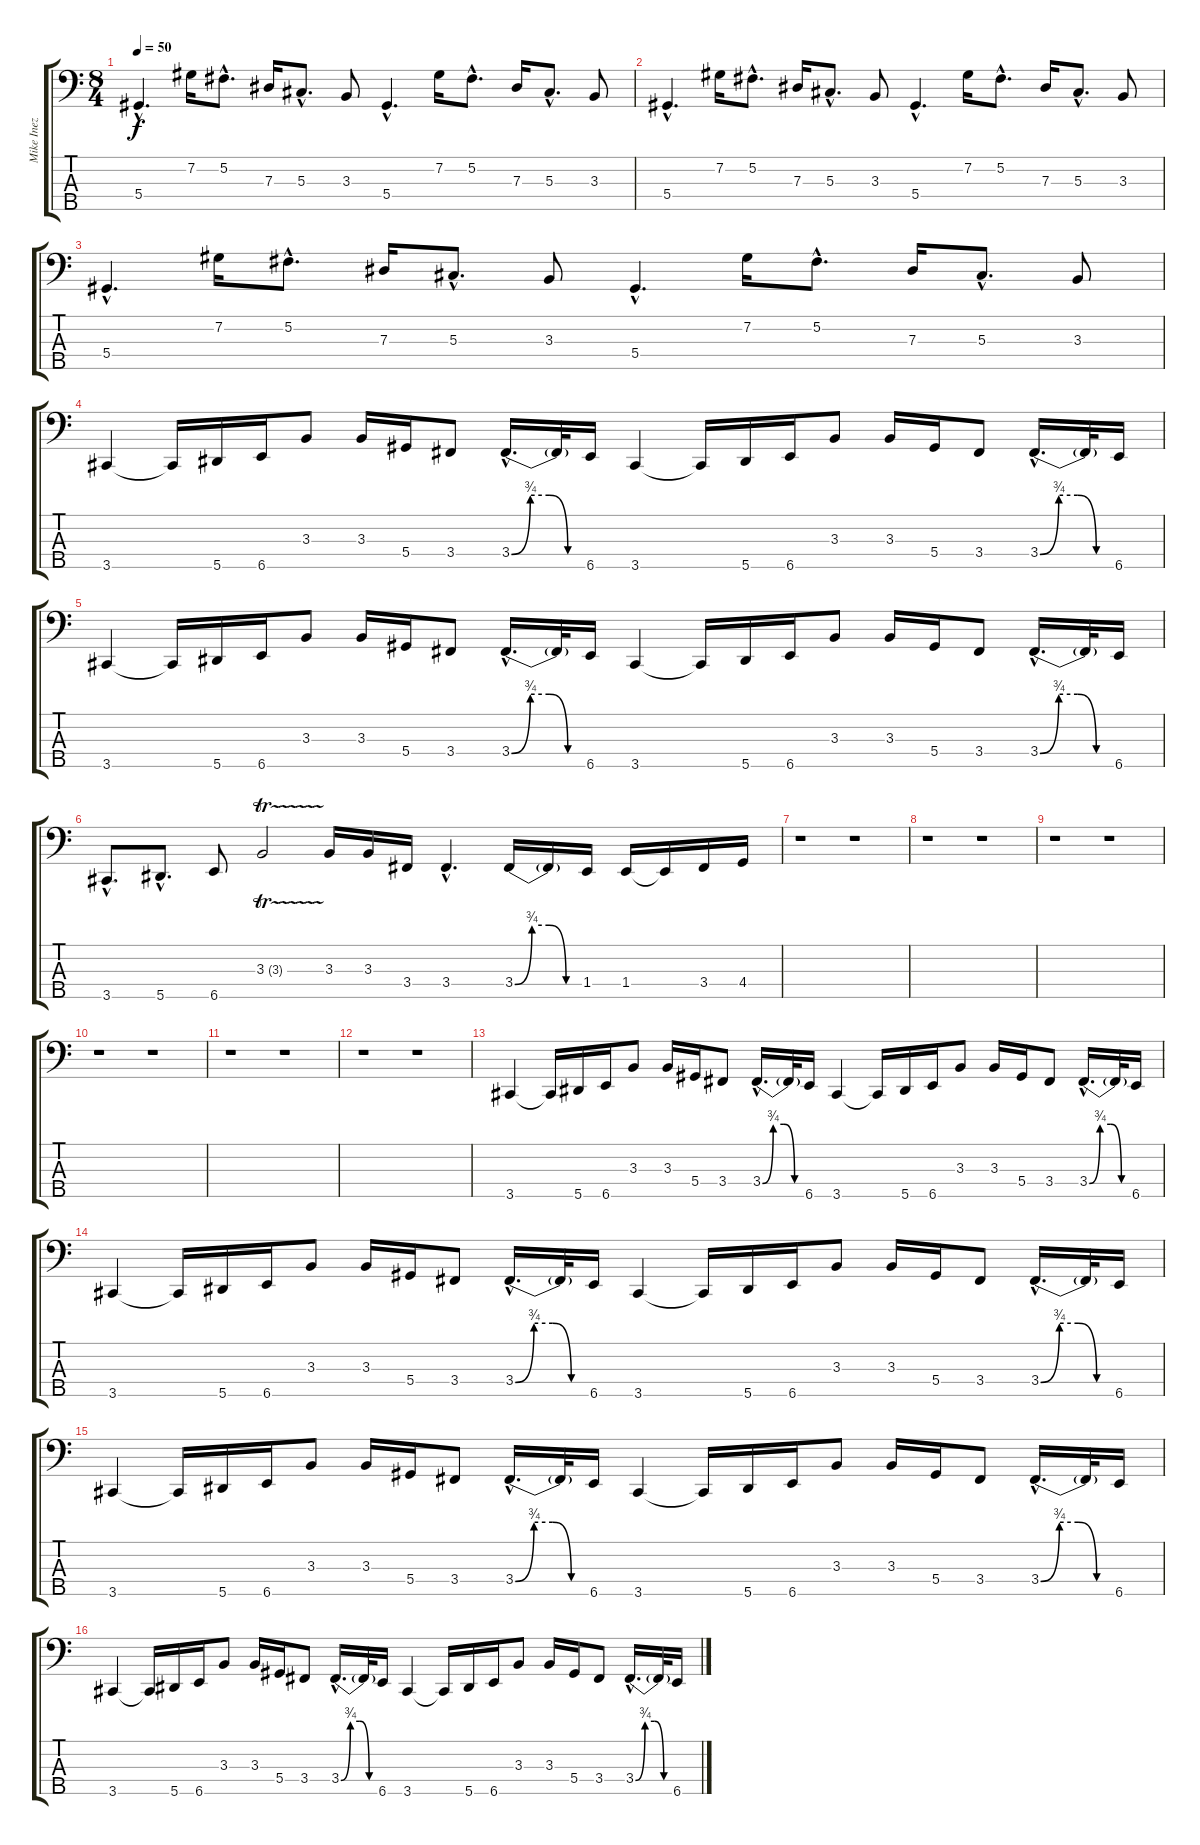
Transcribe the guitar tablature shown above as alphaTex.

\track ("Mike Inez Elect. Bass" "Mike Inez ") {instrument electricbassfinger}
\staff {score tabs}
\tuning (Gb2 Db2 Ab1 Eb1 Bb0) {hide}
\ts (8 4)
\tempo 50
\clef f4
\ks c
5.4{hac}.4{d dy f} 7.2.16 5.2{hac}.8{d} 7.3.16 5.3{hac}.8{d} 3.3.8 5.4{hac}.4{d} 7.2.16 5.2{hac}.8{d} 7.3.16 5.3{hac}.8{d} 3.3.8 |
5.4{hac}.4{d} 7.2.16 5.2{hac}.8{d} 7.3.16 5.3{hac}.8{d} 3.3.8 5.4{hac}.4{d} 7.2.16 5.2{hac}.8{d} 7.3.16 5.3{hac}.8{d} 3.3.8 |
5.4{hac}.4{d} 7.2.16 5.2{hac}.8{d} 7.3.16 5.3{hac}.8{d} 3.3.8 5.4{hac}.4{d} 7.2.16 5.2{hac}.8{d} 7.3.16 5.3{hac}.8{d} 3.3.8 |
3.5.4 3.5{t}.16 5.5.16 6.5.16 3.3.8 3.3.16 5.4.16 3.4.8 3.4{be (custom 0 0 15 3 30 3 45 0 60 0) hac}.16{d} 3.4{t}.32 6.5.16 3.5.4 3.5{t}.16 5.5.16 6.5.16 3.3.8 3.3.16 5.4.16 3.4.8 3.4{be (custom 0 0 15 3 30 3 45 0 60 0) hac}.16{d} 3.4{t}.32 6.5.16 |
3.5.4 3.5{t}.16 5.5.16 6.5.16 3.3.8 3.3.16 5.4.16 3.4.8 3.4{be (custom 0 0 15 3 30 3 45 0 60 0) hac}.16{d} 3.4{t}.32 6.5.16 3.5.4 3.5{t}.16 5.5.16 6.5.16 3.3.8 3.3.16 5.4.16 3.4.8 3.4{be (custom 0 0 15 3 30 3 45 0 60 0) hac}.16{d} 3.4{t}.32 6.5.16 |
3.5{hac}.8{d} 5.5{hac}.8{d} 6.5.8 3.3{tr (3 16)}.2 3.3.16 3.3.16 3.4.16 3.4{hac}.4{d} 3.4{be (custom 0 0 15 3 30 3 45 0 60 0)}.16 3.4{t}.16 1.4.16 1.4.16 1.4{t}.16 3.4.16 4.4.16 |
r.1 r.1 |
r.1 r.1 |
r.1 r.1 |
r.1 r.1 |
r.1 r.1 |
r.1 r.1 |
3.5.4 3.5{t}.16 5.5.16 6.5.16 3.3.8 3.3.16 5.4.16 3.4.8 3.4{be (custom 0 0 15 3 30 3 45 0 60 0) hac}.16{d} 3.4{t}.32 6.5.16 3.5.4 3.5{t}.16 5.5.16 6.5.16 3.3.8 3.3.16 5.4.16 3.4.8 3.4{be (custom 0 0 15 3 30 3 45 0 60 0) hac}.16{d} 3.4{t}.32 6.5.16 |
3.5.4 3.5{t}.16 5.5.16 6.5.16 3.3.8 3.3.16 5.4.16 3.4.8 3.4{be (custom 0 0 15 3 30 3 45 0 60 0) hac}.16{d} 3.4{t}.32 6.5.16 3.5.4 3.5{t}.16 5.5.16 6.5.16 3.3.8 3.3.16 5.4.16 3.4.8 3.4{be (custom 0 0 15 3 30 3 45 0 60 0) hac}.16{d} 3.4{t}.32 6.5.16 |
3.5.4 3.5{t}.16 5.5.16 6.5.16 3.3.8 3.3.16 5.4.16 3.4.8 3.4{be (custom 0 0 15 3 30 3 45 0 60 0) hac}.16{d} 3.4{t}.32 6.5.16 3.5.4 3.5{t}.16 5.5.16 6.5.16 3.3.8 3.3.16 5.4.16 3.4.8 3.4{be (custom 0 0 15 3 30 3 45 0 60 0) hac}.16{d} 3.4{t}.32 6.5.16 |
3.5.4 3.5{t}.16 5.5.16 6.5.16 3.3.8 3.3.16 5.4.16 3.4.8 3.4{be (custom 0 0 15 3 30 3 45 0 60 0) hac}.16{d} 3.4{t}.32 6.5.16 3.5.4 3.5{t}.16 5.5.16 6.5.16 3.3.8 3.3.16 5.4.16 3.4.8 3.4{be (custom 0 0 15 3 30 3 45 0 60 0) hac}.16{d} 3.4{t}.32 6.5.16
